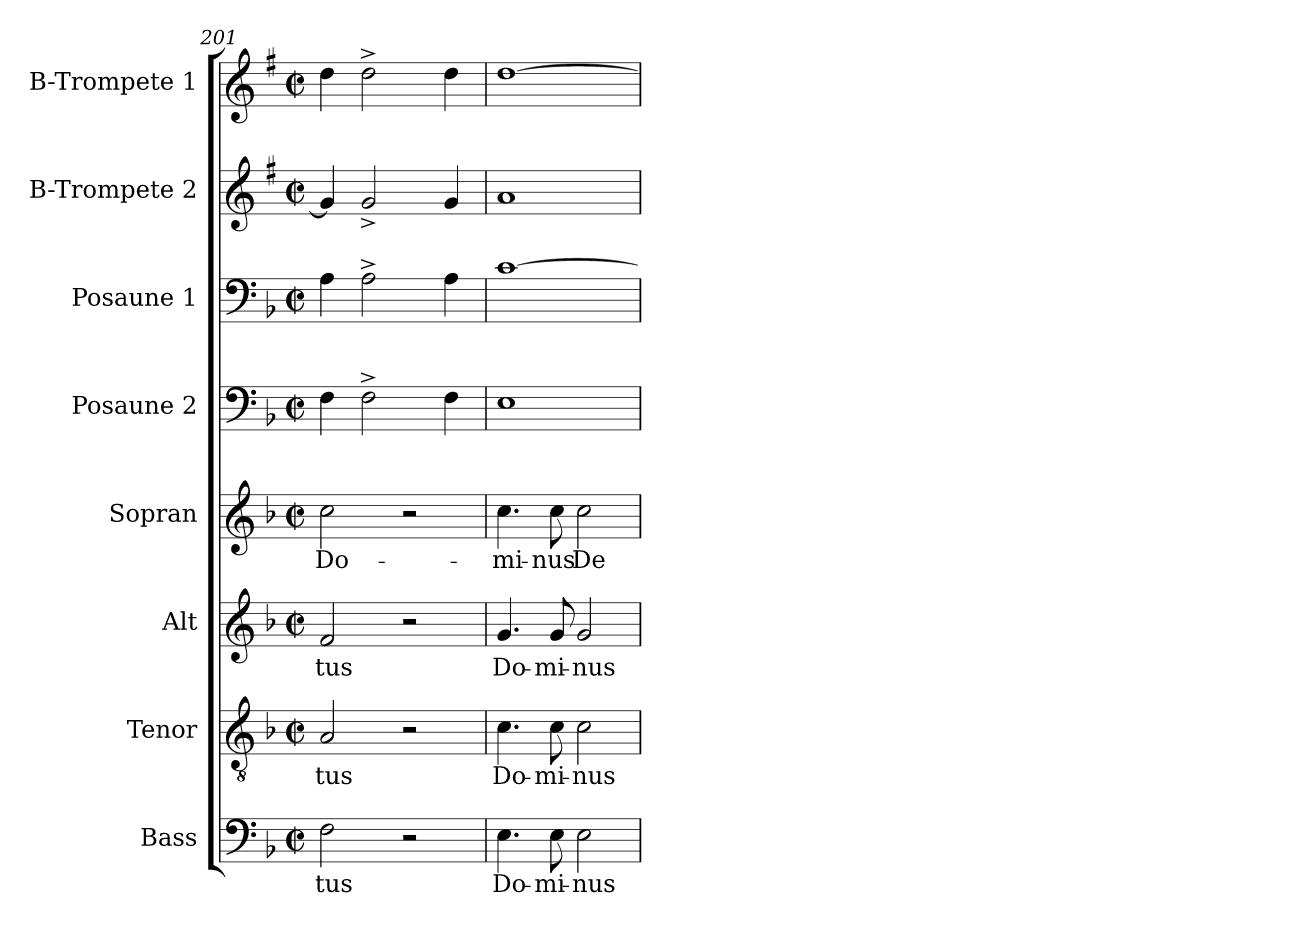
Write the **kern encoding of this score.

**kern	**text	**kern	**text	**kern	**text	**kern	**text	**kern	**kern	**kern	**kern
*part8	*part8	*part7	*part7	*part6	*part6	*part5	*part5	*part4	*part3	*part2	*part1
*staff8	*staff8	*staff7	*staff7	*staff6	*staff6	*staff5	*staff5	*staff4	*staff3	*staff2	*staff1
*I"Bass	*	*I"Tenor	*	*I"Alt	*	*I"Sopran	*	*I"Posaune 2	*I"Posaune 1	*I"B-Trompete 2	*I"B-Trompete 1
*I'B.	*	*I'T.	*	*I'A.	*	*I'S.	*	*I'Pos. 2	*I'Pos. 1	*I'B Trp. 2	*I'B Trp. 1
*clefF4	*	*clefGv2	*	*clefG2	*	*clefG2	*	*clefF4	*clefF4	*clefG2	*clefG2
*	*	*	*	*	*	*	*	*	*	*ITrd1c2	*ITrd1c2
*k[b-]	*	*k[b-]	*	*k[b-]	*	*k[b-]	*	*k[b-]	*k[b-]	*k[b-]	*k[b-]
*F:	*	*F:	*	*F:	*	*F:	*	*F:	*F:	*F:	*F:
*M2/2	*	*M2/2	*	*M2/2	*	*M2/2	*	*M2/2	*M2/2	*M2/2	*M2/2
*met(c|)	*	*met(c|)	*	*met(c|)	*	*met(c|)	*	*met(c|)	*met(c|)	*met(c|)	*met(c|)
=201	=201	=201	=201	=201	=201	=201	=201	=201	=201	=201	=201
!	!LO:LY:b	!	!LO:LY:b	!	!LO:LY:b	!	!LO:LY:b	!	!	!	!
2F\	-tus	2A/	-tus	2f/	-tus	2cc\	Do-	4F\	4A\	4f/]	4cc\
.	.	.	.	.	.	.	.	2F^>\	2A^>\	2f^</	2cc^>\
2r	.	2r	.	2r	.	2r	.	.	.	.	.
.	.	.	.	.	.	.	.	4F\	4A\	4f/	4cc\
=202	=202	=202	=202	=202	=202	=202	=202	=202	=202	=202	=202
!	!LO:LY:b	!	!LO:LY:b	!	!LO:LY:b	!	!LO:LY:b	!	!	!	!
4.E\	Do-	4.c\	Do-	4.g/	Do-	4.cc\	-mi-	1E	[1c	1g	[1cc
!	!LO:LY:b	!	!LO:LY:b	!	!LO:LY:b	!	!LO:LY:b	!	!	!	!
8E\	-mi-	8c\	-mi-	8g/	-mi-	8cc\	-nus	.	.	.	.
!	!LO:LY:b	!	!LO:LY:b	!	!LO:LY:b	!	!LO:LY:b	!	!	!	!
2E\	-nus	2c\	-nus	2g/	-nus	2cc\	De-	.	.	.	.
=	=	=	=	=	=	=	=	=	=	=	=
*-	*-	*-	*-	*-	*-	*-	*-	*-	*-	*-	*-
